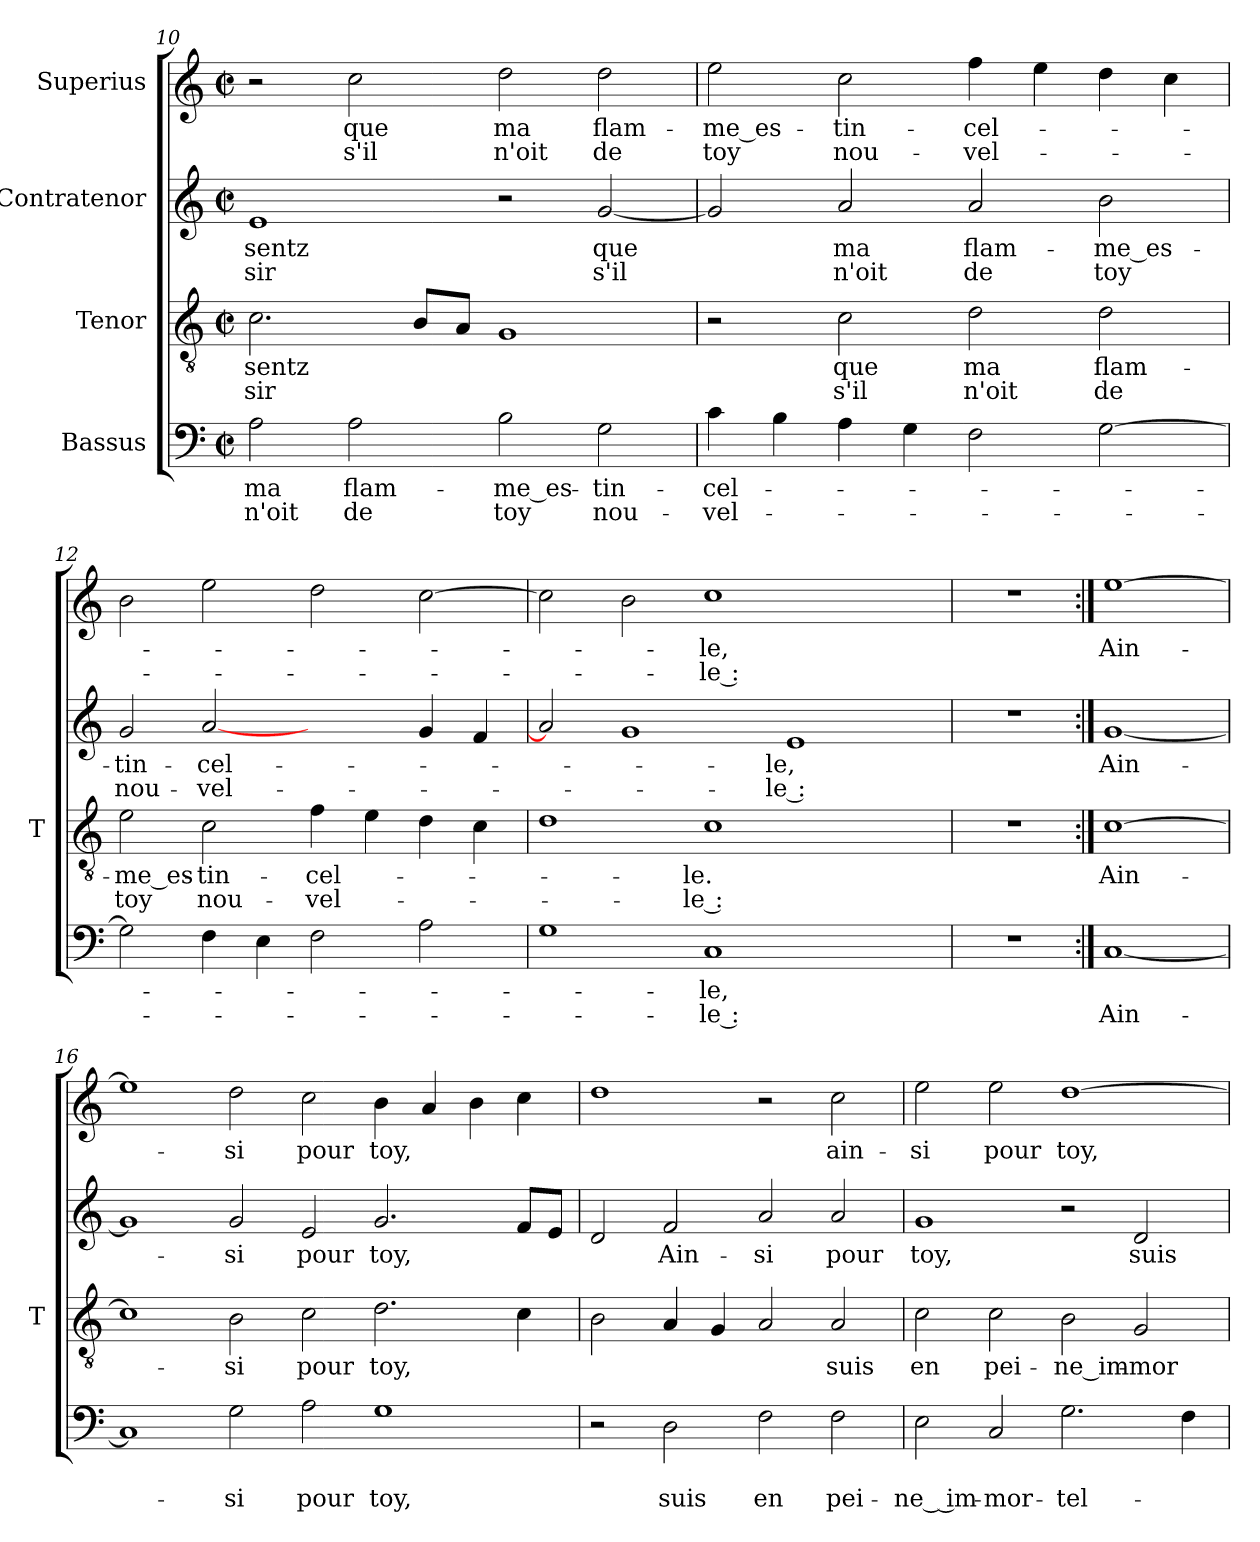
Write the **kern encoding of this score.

**kern	**text	**text	**kern	**text	**text	**kern	**text	**text	**kern	**text	**text
*part4	*part4	*part4	*part3	*part3	*part3	*part2	*part2	*part2	*part1	*part1	*part1
*staff4	*staff4	*staff4	*staff3	*staff3	*staff3	*staff2	*staff2	*staff2	*staff1	*staff1	*staff1
*I"Bassus	*	*	*I"Tenor	*	*	*I"Contratenor	*	*	*I"Superius	*	*
*	*	*	*I'T	*	*	*	*	*	*	*	*
!!LO:LB:g=z
*clefF4	*	*	*clefGv2	*	*	*clefG2	*	*	*clefG2	*	*
*k[]	*	*	*k[]	*	*	*k[]	*	*	*k[]	*	*
*C:	*	*	*C:	*	*	*C:	*	*	*C:	*	*
*M2/2	*	*	*M2/2	*	*	*M2/2	*	*	*M2/2	*	*
*met(c|)	*	*	*met(c|)	*	*	*met(c|)	*	*	*met(c|)	*	*
=10	=10	=10	=10	=10	=10	=10	=10	=10	=10	=10	=10
2A	-ma	-n'oit	2.c	-sentz	-sir	1e	-sentz	-sir	2r	.	.
2A	flam-	-de	.	.	.	.	.	.	2cc	-que	-s'il
.	.	.	8BL	.	.	.	.	.	.	.	.
.	.	.	8AJ	.	.	.	.	.	.	.	.
2B	me_es-	-toy	1G	.	.	2r	.	.	2dd	-ma	-n'oit
2G	tin-	nou-	.	.	.	[2g	-que	-s'il	2dd	flam-	-de
=11	=11	=11	=11	=11	=11	=11	=11	=11	=11	=11	=11
4c	cel-	vel-	2r	.	.	2g]	.	.	2ee	me_es-	-toy
4B	.	.	.	.	.	.	.	.	.	.	.
4A	.	.	2c	-que	-s'il	2a	-ma	-n'oit	2cc	tin-	nou-
4G	.	.	.	.	.	.	.	.	.	.	.
2F	.	.	2d	-ma	-n'oit	2a	flam-	-de	4ff	cel-	vel-
.	.	.	.	.	.	.	.	.	4ee	.	.
[2G	.	.	2d	flam-	-de	2b	me_es-	-toy	4dd	.	.
.	.	.	.	.	.	.	.	.	4cc	.	.
=12	=12	=12	=12	=12	=12	=12	=12	=12	=12	=12	=12
2G]	.	.	2e	me_es-	-toy	2g	tin-	nou-	2b	.	.
4F	.	.	2c	tin-	nou-	[2a	cel-	vel-	2ee	.	.
4E	.	.	.	.	.	.	.	.	.	.	.
2F	.	.	4f	cel-	vel-	2ryy	.	.	2dd	.	.
.	.	.	4e	.	.	.	.	.	.	.	.
2A	.	.	4d	.	.	4g	.	.	[2cc	.	.
.	.	.	4c	.	.	4f	.	.	.	.	.
=13	=13	=13	=13	=13	=13	=13	=13	=13	=13	=13	=13
1G	.	.	1d	.	.	2a]	.	.	2cc]	.	.
.	.	.	.	.	.	1g	.	.	2b	.	.
1C	-le,	-le :	1c	-le.	-le :	.	.	.	1cc	-le,	-le :
.	.	.	.	.	.	1e	-le,	-le :	.	.	.
2ryy	.	.	2ryy	.	.	.	.	.	2ryy	.	.
=14	=14	=14	=14	=14	=14	=14	=14	=14	=14	=14	=14
1r	.	.	1r	.	.	1r	.	.	1r	.	.
!!LO:PB:g=z
=15:|!	=15:|!	=15:|!	=15:|!	=15:|!	=15:|!	=15:|!	=15:|!	=15:|!	=15:|!	=15:|!	=15:|!
[1C	.	Ain-	[1c	Ain-	.	[1g	Ain-	.	[1ee	Ain-	.
=16	=16	=16	=16	=16	=16	=16	=16	=16	=16	=16	=16
1C]	.	.	1c]	.	.	1g]	.	.	1ee]	.	.
2G	.	-si	2B	-si	.	2g	-si	.	2dd	-si	.
2A	.	-pour	2c	-pour	.	2e	-pour	.	2cc	-pour	.
1G	.	-toy,	2.d	-toy,	.	2.g	-toy,	.	4b	-toy,	.
.	.	.	.	.	.	.	.	.	4a	.	.
.	.	.	.	.	.	.	.	.	4b	.	.
.	.	.	4c	.	.	8fL	.	.	4cc	.	.
.	.	.	.	.	.	8eJ	.	.	.	.	.
=17	=17	=17	=17	=17	=17	=17	=17	=17	=17	=17	=17
2r	.	.	2B	.	.	2d	.	.	1dd	.	.
2D	.	-suis	4A	.	.	2f	Ain-	.	.	.	.
.	.	.	4G	.	.	.	.	.	.	.	.
2F	.	-en	2A	.	.	2a	-si	.	2r	.	.
2F	.	pei-	2A	-suis	.	2a	-pour	.	2cc	ain-	.
=18	=18	=18	=18	=18	=18	=18	=18	=18	=18	=18	=18
2E	.	ne_ im-	2c	-en	.	1g	-toy,	.	2ee	-si	.
2C	.	mor-	2c	pei-	.	.	.	.	2ee	-pour	.
2.G	.	tel-	2B	ne_im-	.	2r	.	.	[1dd	-toy,	.
.	.	.	2G	mor-	.	2d	-suis	.	.	.	.
4F	.	.	.	.	.	.	.	.	.	.	.
=	=	=	=	=	=	=	=	=	=	=	=
*-	*-	*-	*-	*-	*-	*-	*-	*-	*-	*-	*-
